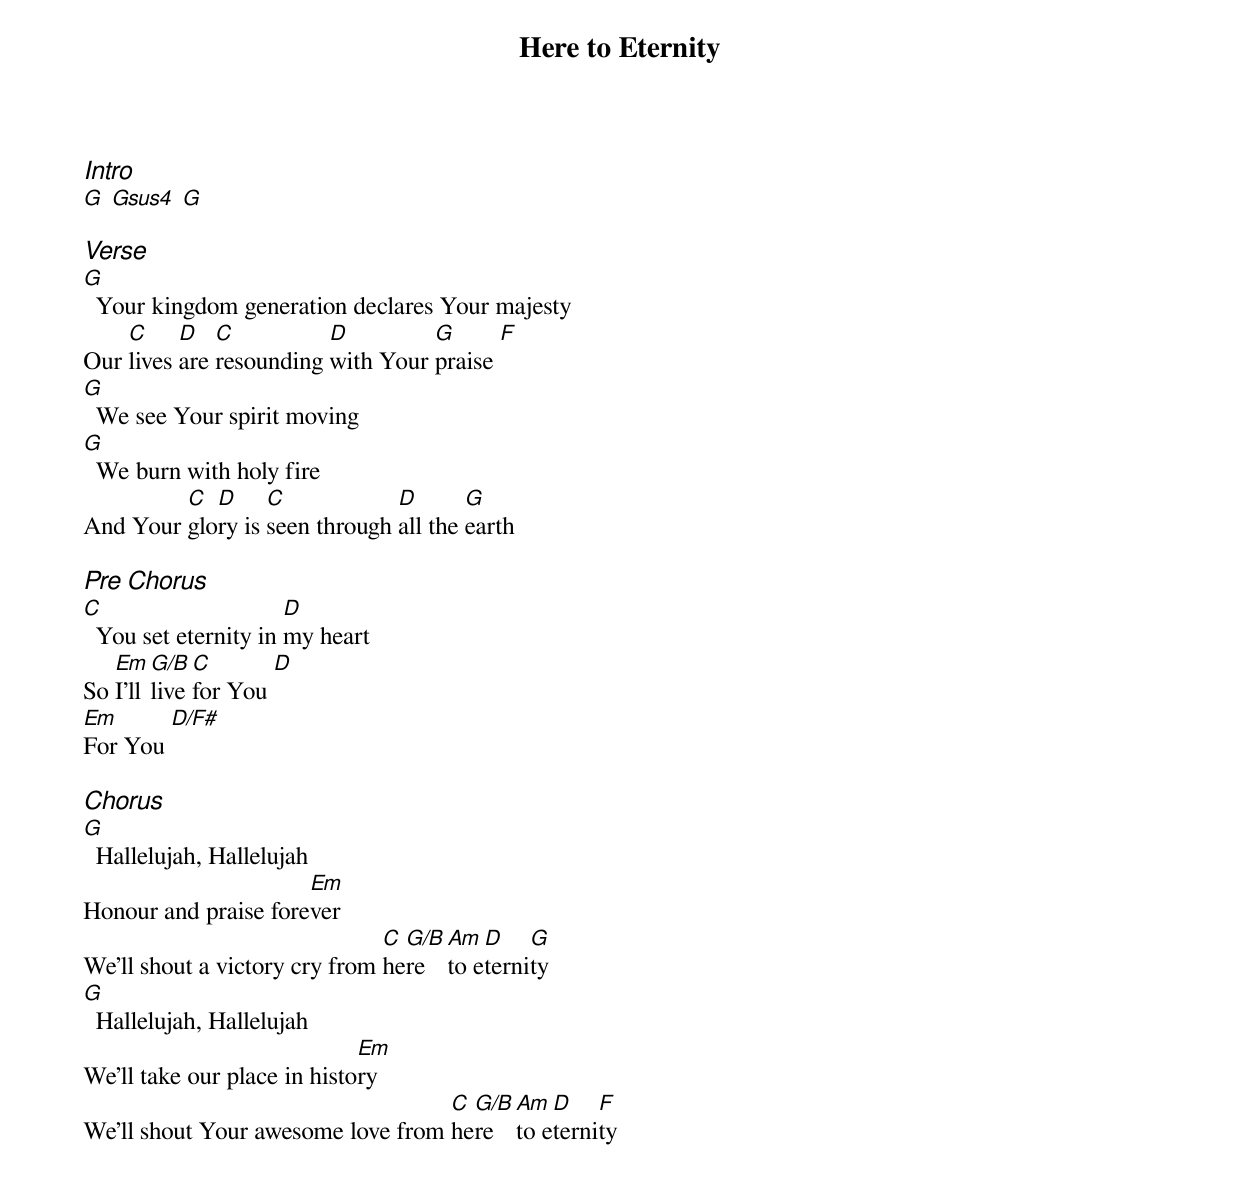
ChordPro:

{title: Here to Eternity}
{ng}
{columns: 1}

{ci:Intro}
[G] [Gsus4] [G]

{ci:Verse}
[G]  Your kingdom generation declares Your majesty
Our [C]lives [D]are [C]resounding [D]with Your [G]praise [F]
[G]  We see Your spirit moving
[G]  We burn with holy fire
And Your [C]glo[D]ry is [C]seen through [D]all the [G]earth

{ci:Pre Chorus}
[C]  You set eternity in [D]my heart
So [Em]I'll [G/B]live [C]for You [D]
[Em]For You [D/F#]

{ci:Chorus}
[G]  Hallelujah, Hallelujah
Honour and praise fore[Em]ver
We'll shout a victory cry from [C]he[G/B]re [Am]to e[D]terni[G]ty
[G]  Hallelujah, Hallelujah
We'll take our place in histo[Em]ry
We'll shout Your awesome love from [C]he[G/B]re [Am]to e[D]terni[F]ty
